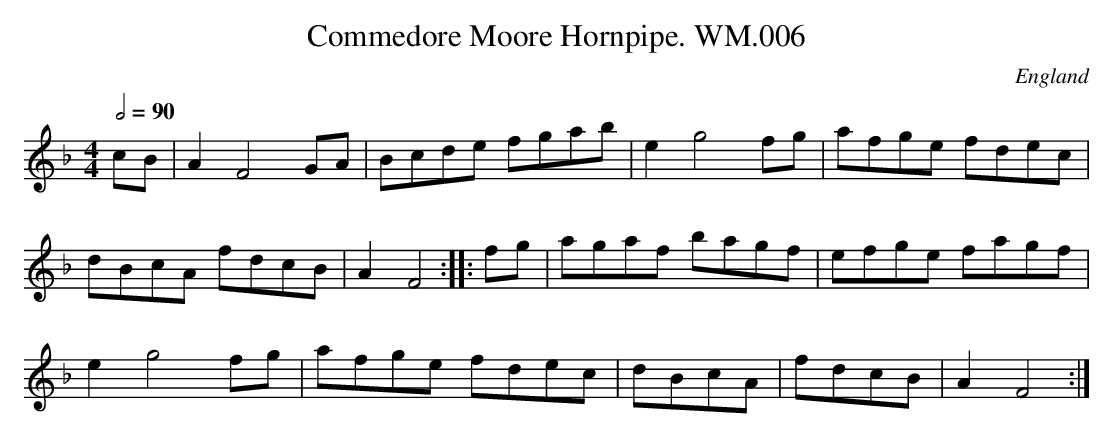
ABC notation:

X:1
T:Commedore Moore Hornpipe. WM.006
M:4/4
L:1/8
Q:1/2=90
O:England
K:F major
cB|A2F4GA|Bcde fgab|e2g4fg|afge fdec|!
dBcA fdcB|A2F4:|\
|:fg|agaf bagf|efge fagf|!
e2g4fg|afge fdec|dBcA|fdcB|A2F4:|
